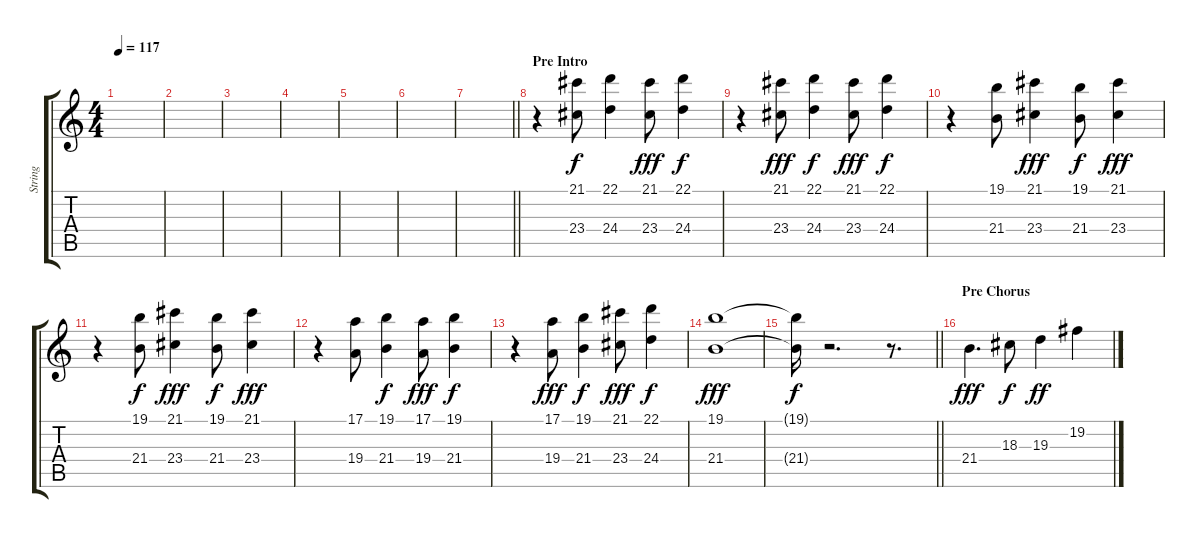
\track ("String" "String") {instrument stringensemble1}
\staff {score tabs}
\tuning (E4 B3 G3 D3 A2 E2) {hide}
\ts (4 4)
\tempo 117
\clef g2
\ks c
|
|
|
|
|
|
\barLineRight lightlight
|
\section ("" "Pre Intro")
r.4 (21.1 23.4).8 (22.1 24.4).4{dy f} (21.1 23.4).8{dy fff} (22.1 24.4).4{dy f} |
r.4 (21.1 23.4).8{dy fff} (22.1 24.4).4{dy f} (21.1 23.4).8{dy fff} (22.1 24.4).4{dy f} |
r.4 (19.1 21.4).8 (21.1 23.4).4{dy fff} (19.1 21.4).8{dy f} (21.1 23.4).4{dy fff} |
r.4 (19.1 21.4).8{dy f} (21.1 23.4).4{dy fff} (19.1 21.4).8{dy f} (21.1 23.4).4{dy fff} |
r.4 (17.1 19.4).8 (19.1 21.4).4{dy f} (17.1 19.4).8{dy fff} (19.1 21.4).4{dy f} |
r.4 (17.1 19.4).8{dy fff} (19.1 21.4).4{dy f} (21.1 23.4).8{dy fff} (22.1 24.4).4{dy f} |
(19.1 21.4).1{dy fff} |
\barLineRight lightlight
(19.1{t} 21.4{t}).16{dy f} r.2{d} r.8{d} |
\section ("" "Pre Chorus")
21.4.4{d dy fff} 18.3.8{dy f} 19.3.4{dy ff} 19.2.4
